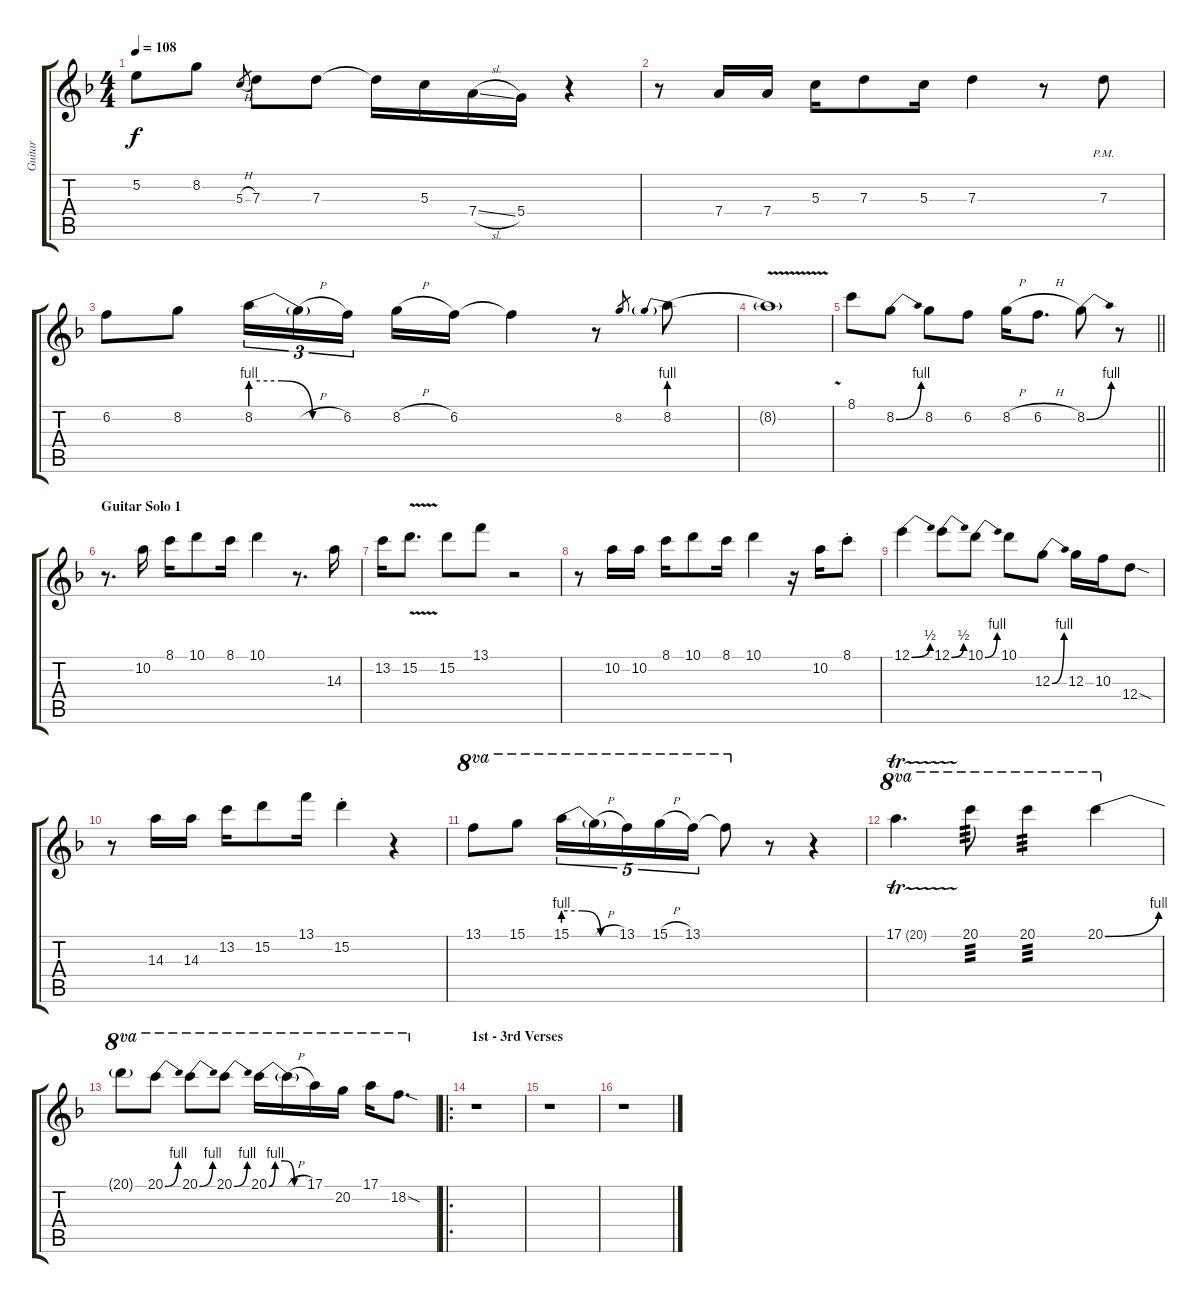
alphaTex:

\track ("Guitar" "Guitar") {instrument overdrivenguitar}
\staff {score tabs}
\tuning (E4 B3 G3 D3 A2 E2) {hide}
\ts (4 4)
\tempo 108
\clef g2
\ks f
5.2.8{dy f} 8.2.8 5.3{h}.8{gr} 7.3.8 7.3.8 7.3{t}.16 5.3.16 7.4{sl}.16 5.4.16 r.4 |
r.8 7.4.16 7.4.16 5.3.16 7.3.8 5.3.16 7.3.4 r.8 7.3{pm}.8 |
6.2.8 8.2.8 8.2{be (custom 0 4 20 4 40 0 60 0)}.16{tu (3 2)} 8.2{h t}.16{tu (3 2)} 6.2.16{tu (3 2) beam splitsecondary} 8.2{h}.16 6.2.16 6.2{t}.4 r.8 8.2.8{gr} 8.2{be (prebend 0 4 60 4)}.8 |
8.2{v t}.1 |
\barLineRight lightlight
8.1.8 8.2{be (bend 0 0 60 4)}.8 8.2.8 6.2.8 8.2{h}.16 6.2{h}.8{d} 8.2{be (bend 0 0 60 4)}.8 r.8 |
\section ("" "Guitar Solo 1")
r.8{d} 10.2.16 8.1.16 10.1.8 8.1.16 10.1.4 r.8{d} 14.3.16 |
13.2.16 15.2{v}.8{d} 15.2.8 13.1.8 r.2 |
r.8 10.2.16 10.2.16 8.1.16 10.1.8 8.1.16 10.1.4 r.16 10.2.16 8.1{st}.8 |
12.1{be (bend 0 0 60 2)}.4 12.1{be (bend 0 0 60 2)}.8 10.1{be (bend 0 0 60 4)}.8 10.1.8 12.3{be (bend 0 0 60 4)}.8 12.3.16 10.3.16 12.4{sod}.8 |
r.8 14.3.16 14.3.16 13.2.16 15.2.8 13.1.16 15.2{st}.4 r.4 |
13.1.8{ot 8va} 15.1.8{ot 8va} 15.1{be (custom 0 4 20 4 40 0 60 0)}.16{tu (5 4) ot 8va} 15.1{h t}.16{tu (5 4) ot 8va} 13.1.16{tu (5 4) ot 8va} 15.1{h}.16{tu (5 4) ot 8va} 13.1.16{tu (5 4) ot 8va} 13.1{t}.8{ot 8va} r.8 r.4 |
17.1{tr (20 32)}.4{d ot 8va} 20.1.8{ot 8va tp 3} 20.1.4{ot 8va tp 3} 20.1{be (bend 0 0 60 4)}.4{ot 8va} |
20.1{t}.8{ot 8va} 20.1{be (bend 0 0 60 4)}.8{ot 8va} 20.1{be (bend 0 0 60 4)}.8{ot 8va} 20.1{be (bend 0 0 60 4)}.8{ot 8va} 20.1{be (custom 0 0 10 4 25 4 40 0 60 0)}.16{ot 8va} 20.1{h t}.16{ot 8va} 17.1.16{ot 8va} 20.2.16{ot 8va} 17.1.16{ot 8va} 18.2{sod}.8{d ot 8va} |
\ro
\section ("" "1st - 3rd Verses")
r.1 |
r.1 |
r.1
